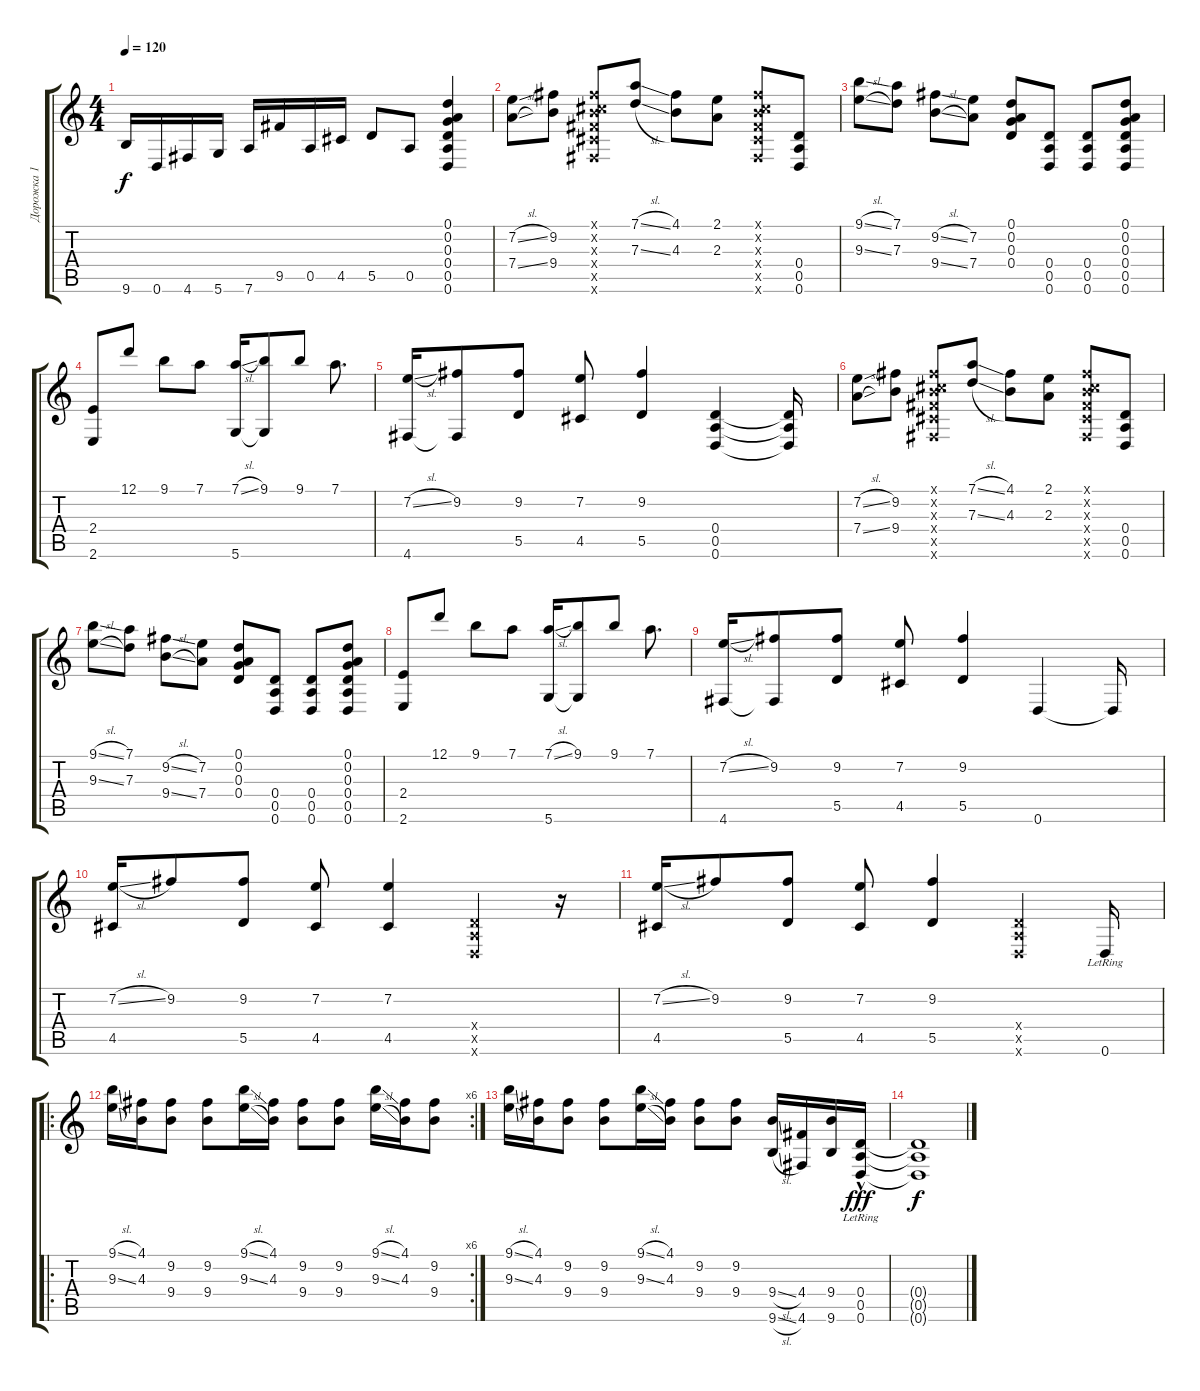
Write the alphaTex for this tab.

\track ("Дорожка 1" "Дорожка 1") {instrument acousticguitarsteel}
\staff {score tabs}
\tuning (D4 A3 G3 D3 A2 D2) {hide}
\ts (4 4)
\tempo 120
\clef g2
\ks c
9.6.16{dy f} 0.6.16 4.6.16 5.6.16 7.6.16 9.5.16 0.5.16 4.5.16 5.5.8 0.5.8 (0.1 0.2 0.3 0.4 0.5 0.6).4 |
(7.2{sl} 7.4{sl}).8 (9.2 9.4).8 (4.1{x} 4.2{x} 4.3{x} 4.4{x} 4.5{x} 4.6{x}).8 (7.1{sl} 7.3{sl}).8 (4.1 4.3).8 (2.1 2.3).8 (4.1{x} 4.2{x} 4.3{x} 4.4{x} 4.5{x} 4.6{x}).8 (0.4 0.5 0.6).8 |
(9.1{sl} 9.3{sl}).8 (7.1 7.3).8 (9.2{sl} 9.4{sl}).8 (7.2 7.4).8 (0.1 0.2 0.3 0.4).8 (0.4 0.5 0.6).8 (0.4 0.5 0.6).8 (0.1 0.2 0.3 0.4 0.5 0.6).8 |
(2.4 2.6).8 12.1.8 9.1.8 7.1.8 (7.1{sl} 5.6).16 (9.1 5.6{t}).8 9.1.8 7.1.8{d} |
(7.2{sl} 4.6).16 (9.2 4.6{t}).8 (9.2 5.5).8 (7.2 4.5).8 (9.2 5.5).4 (0.4 0.5 0.6).4 (0.4{t} 0.5{t} 0.6{t}).16 |
(7.2{sl} 7.4{sl}).8 (9.2 9.4).8 (4.1{x} 4.2{x} 4.3{x} 4.4{x} 4.5{x} 4.6{x}).8 (7.1{sl} 7.3{sl}).8 (4.1 4.3).8 (2.1 2.3).8 (4.1{x} 4.2{x} 4.3{x} 4.4{x} 4.5{x} 4.6{x}).8 (0.4 0.5 0.6).8 |
(9.1{sl} 9.3{sl}).8 (7.1 7.3).8 (9.2{sl} 9.4{sl}).8 (7.2 7.4).8 (0.1 0.2 0.3 0.4).8 (0.4 0.5 0.6).8 (0.4 0.5 0.6).8 (0.1 0.2 0.3 0.4 0.5 0.6).8 |
(2.4 2.6).8 12.1.8 9.1.8 7.1.8 (7.1{sl} 5.6).16 (9.1 5.6{t}).8 9.1.8 7.1.8{d} |
(7.2{sl} 4.6).16 (9.2 4.6{t}).8 (9.2 5.5).8 (7.2 4.5).8 (9.2 5.5).4 0.6.4 0.6{t}.16 |
(7.2{sl} 4.5).16 9.2.8 (9.2 5.5).8 (7.2 4.5).8 (7.2 4.5).4 (0.4{x} 0.5{x} 0.6{x}).4 r.16 |
(7.2{sl} 4.5).16 9.2.8 (9.2 5.5).8 (7.2 4.5).8 (9.2 5.5).4 (0.4{x} 0.5{x} 0.6{x}).4 0.6{lr}.16 |
\ro
\rc 6
(9.1{sl} 9.3{sl}).16 (4.1 4.3).16 (9.2 9.4).8 (9.2 9.4).8 (9.1{sl} 9.3{sl}).16 (4.1 4.3).16 (9.2 9.4).8 (9.2 9.4).8 (9.1{sl} 9.3{sl}).16 (4.1 4.3).16 (9.2 9.4).8 |
(9.1{sl} 9.3{sl}).16 (4.1 4.3).16 (9.2 9.4).8 (9.2 9.4).8 (9.1{sl} 9.3{sl}).16 (4.1 4.3).16 (9.2 9.4).8 (9.2 9.4).8 (9.4{sl} 9.6{sl}).16 (4.4 4.6).16 (9.4 9.6).16 (0.4 0.5 0.6{hac lr}).16{dy fff} |
(0.4{t} 0.5{t} 0.6{t}).1{dy f}
